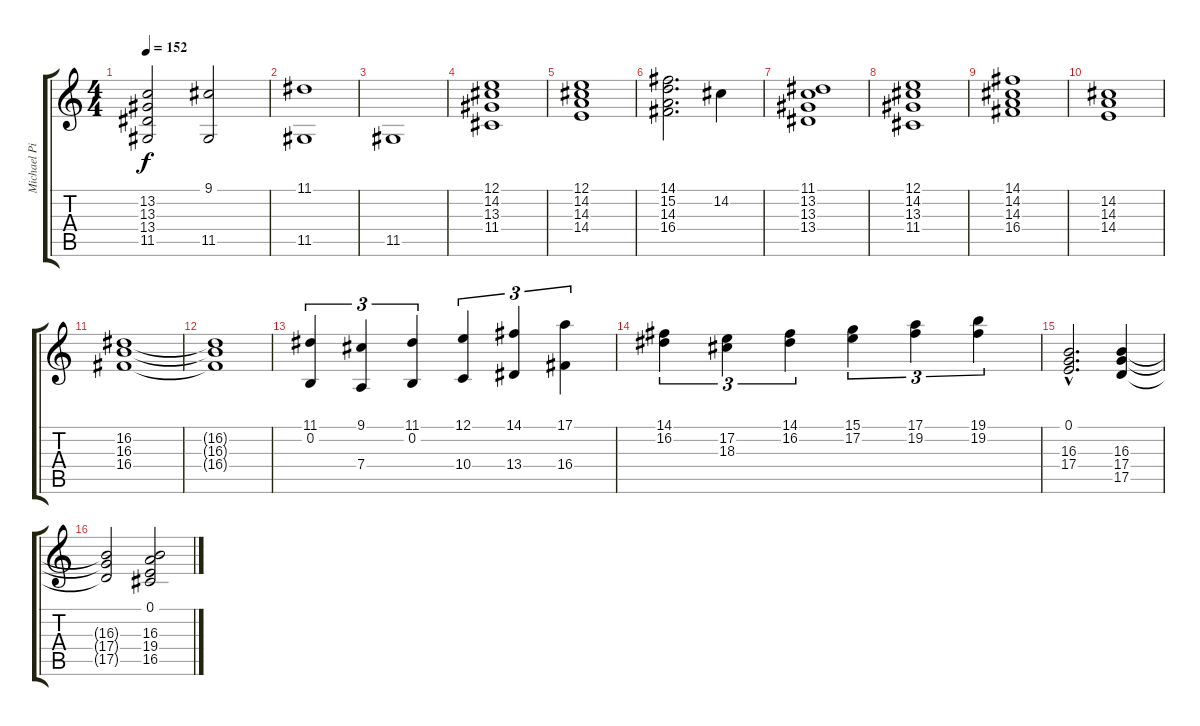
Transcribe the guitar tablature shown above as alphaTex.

\track ("Michael Pinnella" "Michael Pi") {instrument stringensemble1}
\staff {score tabs}
\tuning (E4 B3 G3 D3 A2 E2) {hide}
\ts (4 4)
\tempo 152
\clef g2
\ks c
(13.2 13.3 13.4 11.5).2{dy f} (9.1 11.5).2 |
(11.1 11.5).1 |
11.5.1 |
(12.1 14.2 13.3 11.4).1 |
(12.1 14.2 14.3 14.4).1 |
(14.1 15.2 14.3 16.4).2{d} 14.2.4 |
(11.1 13.2 13.3 13.4).1 |
(12.1 14.2 13.3 11.4).1 |
(14.1 14.2 14.3 16.4).1 |
(14.2 14.3 14.4).1 |
(16.2 16.3 16.4).1 |
(16.2{t} 16.3{t} 16.4{t}).1 |
(11.1 0.2).4{tu (3 2)} (9.1 7.4).4{tu (3 2)} (11.1 0.2).4{tu (3 2)} (12.1 10.4).4{tu (3 2)} (14.1 13.4).4{tu (3 2)} (17.1 16.4).4{tu (3 2)} |
(14.1 16.2).4{tu (3 2)} (17.2 18.3).4{tu (3 2)} (14.1 16.2).4{tu (3 2)} (15.1 17.2).4{tu (3 2)} (17.1 19.2).4{tu (3 2)} (19.1 19.2).4{tu (3 2)} |
(0.1{hac} 16.3{hac} 17.4{hac}).2{d} (16.3 17.4 17.5).4 |
(16.3{t} 17.4{t} 17.5{t}).2 (0.1 16.3 19.4 16.5).2
